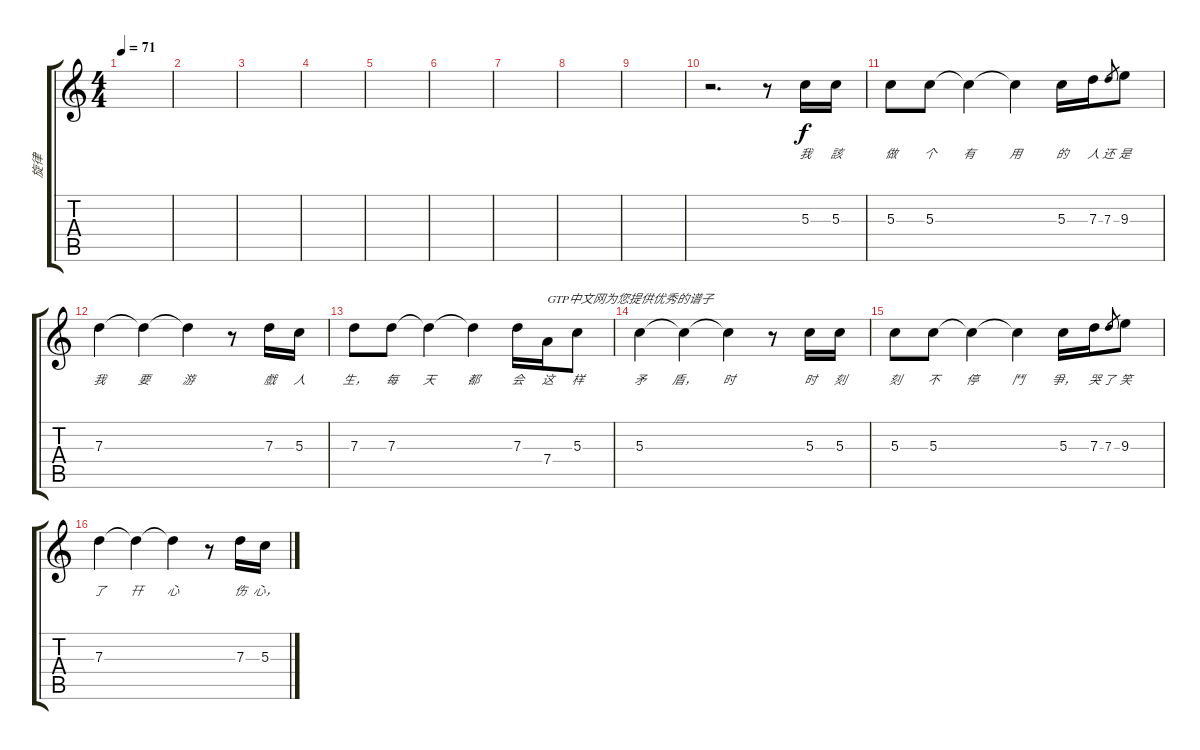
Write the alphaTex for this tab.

\track ("旋律" "旋律") {instrument electricguitarmuted}
\staff {score tabs}
\tuning (E4 B3 G3 D3 A2 E2) {hide}
\ts (4 4)
\tempo 71
\clef g2
\ks c
|
|
|
|
|
|
|
|
|
r.2{d} r.8 5.3.16{lyrics (0 "我") lyrics (1 "") lyrics (2 "") lyrics (3 "") lyrics (4 "")} 5.3.16{lyrics (0 "該") lyrics (1 "") lyrics (2 "") lyrics (3 "") lyrics (4 "")} |
5.3.8{lyrics (0 "做") lyrics (1 "") lyrics (2 "") lyrics (3 "") lyrics (4 "")} 5.3.8{lyrics (0 "个") lyrics (1 "") lyrics (2 "") lyrics (3 "") lyrics (4 "")} 5.3{t}.4{lyrics (0 "有") lyrics (1 "") lyrics (2 "") lyrics (3 "") lyrics (4 "")} 5.3{t}.4{lyrics (0 "用") lyrics (1 "") lyrics (2 "") lyrics (3 "") lyrics (4 "")} 5.3.16{lyrics (0 "的") lyrics (1 "") lyrics (2 "") lyrics (3 "") lyrics (4 "")} 7.3.16{lyrics (0 "人") lyrics (1 "") lyrics (2 "") lyrics (3 "") lyrics (4 "")} 7.3.8{lyrics (0 "还") lyrics (1 "") lyrics (2 "") lyrics (3 "") lyrics (4 "") gr} 9.3.8{lyrics (0 "是") lyrics (1 "") lyrics (2 "") lyrics (3 "") lyrics (4 "")} |
7.3.4{lyrics (0 "我") lyrics (1 "") lyrics (2 "") lyrics (3 "") lyrics (4 "")} 7.3{t}.4{lyrics (0 "要") lyrics (1 "") lyrics (2 "") lyrics (3 "") lyrics (4 "")} 7.3{t}.4{lyrics (0 "游") lyrics (1 "") lyrics (2 "") lyrics (3 "") lyrics (4 "")} r.8 7.3.16{lyrics (0 "戲") lyrics (1 "") lyrics (2 "") lyrics (3 "") lyrics (4 "")} 5.3.16{lyrics (0 "人") lyrics (1 "") lyrics (2 "") lyrics (3 "") lyrics (4 "")} |
7.3.8{lyrics (0 "生，") lyrics (1 "") lyrics (2 "") lyrics (3 "") lyrics (4 "")} 7.3.8{lyrics (0 "每") lyrics (1 "") lyrics (2 "") lyrics (3 "") lyrics (4 "")} 7.3{t}.4{lyrics (0 "天") lyrics (1 "") lyrics (2 "") lyrics (3 "") lyrics (4 "")} 7.3{t}.4{lyrics (0 "都") lyrics (1 "") lyrics (2 "") lyrics (3 "") lyrics (4 "")} 7.3.16{lyrics (0 "会") lyrics (1 "") lyrics (2 "") lyrics (3 "") lyrics (4 "")} 7.4.16{txt "GTP中文网为您提供优秀的谱子" lyrics (0 "这") lyrics (1 "") lyrics (2 "") lyrics (3 "") lyrics (4 "")} 5.3.8{lyrics (0 "样") lyrics (1 "") lyrics (2 "") lyrics (3 "") lyrics (4 "")} |
5.3.4{lyrics (0 "矛") lyrics (1 "") lyrics (2 "") lyrics (3 "") lyrics (4 "")} 5.3{t}.4{lyrics (0 "盾，") lyrics (1 "") lyrics (2 "") lyrics (3 "") lyrics (4 "")} 5.3{t}.4{lyrics (0 "时") lyrics (1 "") lyrics (2 "") lyrics (3 "") lyrics (4 "")} r.8 5.3.16{lyrics (0 "时") lyrics (1 "") lyrics (2 "") lyrics (3 "") lyrics (4 "")} 5.3.16{lyrics (0 "刻") lyrics (1 "") lyrics (2 "") lyrics (3 "") lyrics (4 "")} |
5.3.8{lyrics (0 "刻") lyrics (1 "") lyrics (2 "") lyrics (3 "") lyrics (4 "")} 5.3.8{lyrics (0 "不") lyrics (1 "") lyrics (2 "") lyrics (3 "") lyrics (4 "")} 5.3{t}.4{lyrics (0 "停") lyrics (1 "") lyrics (2 "") lyrics (3 "") lyrics (4 "")} 5.3{t}.4{lyrics (0 "鬥") lyrics (1 "") lyrics (2 "") lyrics (3 "") lyrics (4 "")} 5.3.16{lyrics (0 "爭，") lyrics (1 "") lyrics (2 "") lyrics (3 "") lyrics (4 "")} 7.3.16{lyrics (0 "哭") lyrics (1 "") lyrics (2 "") lyrics (3 "") lyrics (4 "")} 7.3.8{lyrics (0 "了") lyrics (1 "") lyrics (2 "") lyrics (3 "") lyrics (4 "") gr} 9.3.8{lyrics (0 "笑") lyrics (1 "") lyrics (2 "") lyrics (3 "") lyrics (4 "")} |
7.3.4{lyrics (0 "了") lyrics (1 "") lyrics (2 "") lyrics (3 "") lyrics (4 "")} 7.3{t}.4{lyrics (0 "幵") lyrics (1 "") lyrics (2 "") lyrics (3 "") lyrics (4 "")} 7.3{t}.4{lyrics (0 "心") lyrics (1 "") lyrics (2 "") lyrics (3 "") lyrics (4 "")} r.8 7.3.16{lyrics (0 "伤") lyrics (1 "") lyrics (2 "") lyrics (3 "") lyrics (4 "")} 5.3.16{lyrics (0 "心，") lyrics (1 "") lyrics (2 "") lyrics (3 "") lyrics (4 "")}
